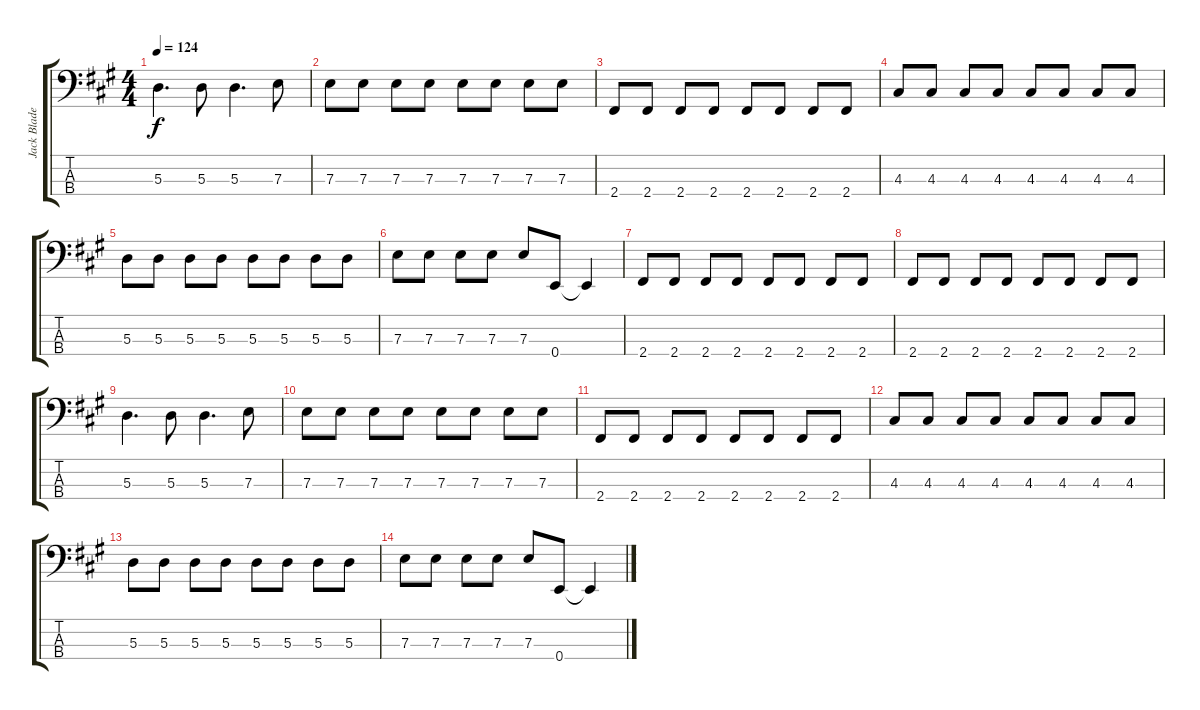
\track ("Jack Blades" "Jack Blade") {instrument electricbasspick}
\staff {score tabs}
\tuning (G2 D2 A1 E1) {hide}
\ts (4 4)
\tempo 124
\clef f4
\ks a
5.3.4{d dy f} 5.3.8 5.3.4{d} 7.3.8 |
7.3.8 7.3.8 7.3.8 7.3.8 7.3.8 7.3.8 7.3.8 7.3.8 |
2.4.8 2.4.8 2.4.8 2.4.8 2.4.8 2.4.8 2.4.8 2.4.8 |
4.3.8 4.3.8 4.3.8 4.3.8 4.3.8 4.3.8 4.3.8 4.3.8 |
5.3.8 5.3.8 5.3.8 5.3.8 5.3.8 5.3.8 5.3.8 5.3.8 |
7.3.8 7.3.8 7.3.8 7.3.8 7.3.8 0.4.8 0.4{t}.4 |
2.4.8 2.4.8 2.4.8 2.4.8 2.4.8 2.4.8 2.4.8 2.4.8 |
2.4.8 2.4.8 2.4.8 2.4.8 2.4.8 2.4.8 2.4.8 2.4.8 |
5.3.4{d} 5.3.8 5.3.4{d} 7.3.8 |
7.3.8{volume 0} 7.3.8 7.3.8 7.3.8 7.3.8 7.3.8 7.3.8 7.3.8 |
2.4.8 2.4.8 2.4.8 2.4.8 2.4.8 2.4.8 2.4.8 2.4.8 |
4.3.8 4.3.8 4.3.8 4.3.8 4.3.8 4.3.8 4.3.8 4.3.8 |
5.3.8 5.3.8 5.3.8 5.3.8 5.3.8 5.3.8 5.3.8 5.3.8 |
7.3.8 7.3.8 7.3.8 7.3.8 7.3.8 0.4.8 0.4{t}.4
